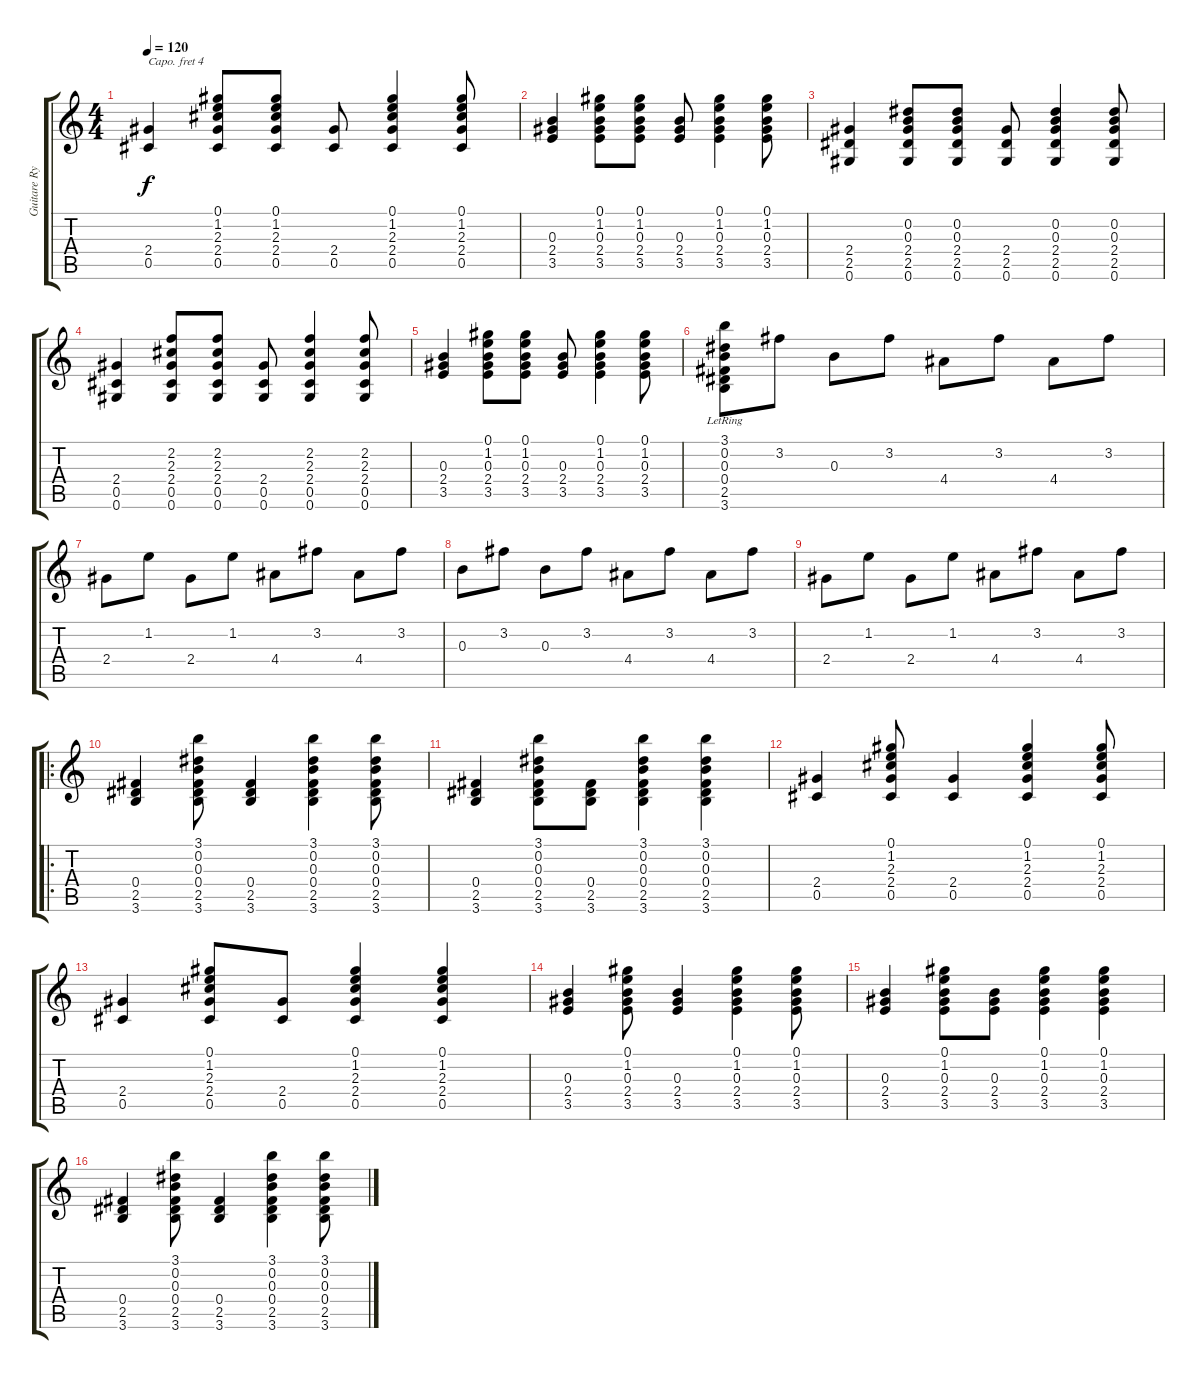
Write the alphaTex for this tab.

\track ("Guitare Rythmique" "Guitare Ry") {instrument acousticguitarsteel}
\staff {score tabs}
\capo 4
\tuning (E4 B3 G3 D3 A2 E2) {hide}
\ts (4 4)
\tempo 120
\clef g2
\ks c
(2.4 0.5).4{dy f} (0.1 1.2 2.3 2.4 0.5).8 (0.1 1.2 2.3 2.4 0.5).8 (2.4 0.5).8 (0.1 1.2 2.3 2.4 0.5).4 (0.1 1.2 2.3 2.4 0.5).8 |
(0.3 2.4 3.5).4 (0.1 1.2 0.3 2.4 3.5).8 (0.1 1.2 0.3 2.4 3.5).8 (0.3 2.4 3.5).8 (0.1 1.2 0.3 2.4 3.5).4 (0.1 1.2 0.3 2.4 3.5).8 |
(2.4 2.5 0.6).4 (0.2 0.3 2.4 2.5 0.6).8 (0.2 0.3 2.4 2.5 0.6).8 (2.4 2.5 0.6).8 (0.2 0.3 2.4 2.5 0.6).4 (0.2 0.3 2.4 2.5 0.6).8 |
(2.4 0.5 0.6).4 (2.2 2.3 2.4 0.5 0.6).8 (2.2 2.3 2.4 0.5 0.6).8 (2.4 0.5 0.6).8 (2.2 2.3 2.4 0.5 0.6).4 (2.2 2.3 2.4 0.5 0.6).8 |
(0.3 2.4 3.5).4 (0.1 1.2 0.3 2.4 3.5).8 (0.1 1.2 0.3 2.4 3.5).8 (0.3 2.4 3.5).8 (0.1 1.2 0.3 2.4 3.5).4 (0.1 1.2 0.3 2.4 3.5).8 |
(3.1 0.2 0.3{lr} 0.4 2.5 3.6).8 3.2.8 0.3.8 3.2.8 4.4.8 3.2.8 4.4.8 3.2.8 |
2.4.8 1.2.8 2.4.8 1.2.8 4.4.8 3.2.8 4.4.8 3.2.8 |
0.3.8 3.2.8 0.3.8 3.2.8 4.4.8 3.2.8 4.4.8 3.2.8 |
2.4.8 1.2.8 2.4.8 1.2.8 4.4.8 3.2.8 4.4.8 3.2.8 |
\ro
(0.4 2.5 3.6).4 (3.1 0.2 0.3 0.4 2.5 3.6).8 (0.4 2.5 3.6).4 (3.1 0.2 0.3 0.4 2.5 3.6).4 (3.1 0.2 0.3 0.4 2.5 3.6).8 |
(0.4 2.5 3.6).4 (3.1 0.2 0.3 0.4 2.5 3.6).8 (0.4 2.5 3.6).8 (3.1 0.2 0.3 0.4 2.5 3.6).4 (3.1 0.2 0.3 0.4 2.5 3.6).4 |
(2.4 0.5).4 (0.1 1.2 2.3 2.4 0.5).8 (2.4 0.5).4 (0.1 1.2 2.3 2.4 0.5).4 (0.1 1.2 2.3 2.4 0.5).8 |
(2.4 0.5).4 (0.1 1.2 2.3 2.4 0.5).8 (2.4 0.5).8 (0.1 1.2 2.3 2.4 0.5).4 (0.1 1.2 2.3 2.4 0.5).4 |
(0.3 2.4 3.5).4 (0.1 1.2 0.3 2.4 3.5).8 (0.3 2.4 3.5).4 (0.1 1.2 0.3 2.4 3.5).4 (0.1 1.2 0.3 2.4 3.5).8 |
(0.3 2.4 3.5).4 (0.1 1.2 0.3 2.4 3.5).8 (0.3 2.4 3.5).8 (0.1 1.2 0.3 2.4 3.5).4 (0.1 1.2 0.3 2.4 3.5).4 |
(0.4 2.5 3.6).4 (3.1 0.2 0.3 0.4 2.5 3.6).8 (0.4 2.5 3.6).4 (3.1 0.2 0.3 0.4 2.5 3.6).4 (3.1 0.2 0.3 0.4 2.5 3.6).8
